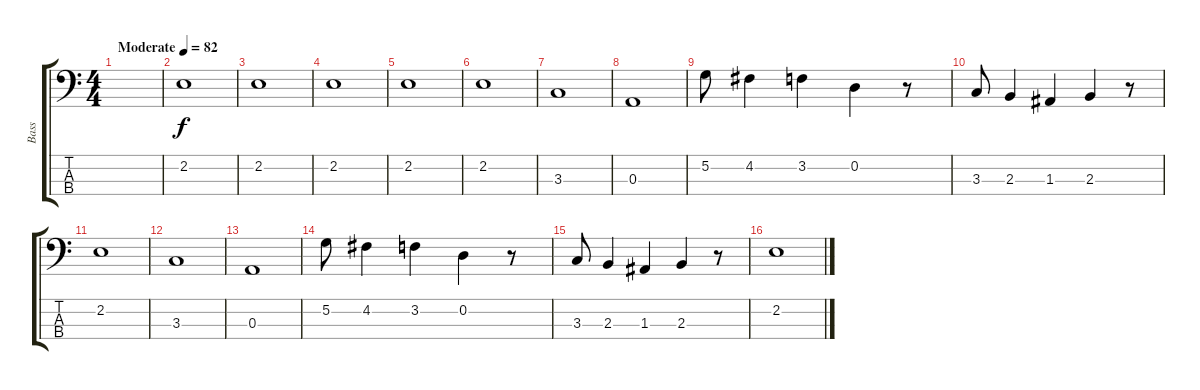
\track ("Bass" "Bass") {instrument electricbassfinger}
\staff {score tabs}
\tuning (G2 D2 A1 E1) {hide}
\ts (4 4)
\tempo (82 "Moderate")
\clef f4
\ks c
|
2.2.1 |
2.2.1 |
2.2.1 |
2.2.1 |
2.2.1 |
3.3.1 |
0.3.1 |
5.2.8 4.2.4 3.2.4 0.2.4 r.8 |
3.3.8 2.3.4 1.3.4 2.3.4 r.8 |
2.2.1 |
3.3.1 |
0.3.1 |
5.2.8 4.2.4 3.2.4 0.2.4 r.8 |
3.3.8 2.3.4 1.3.4 2.3.4 r.8 |
2.2.1
